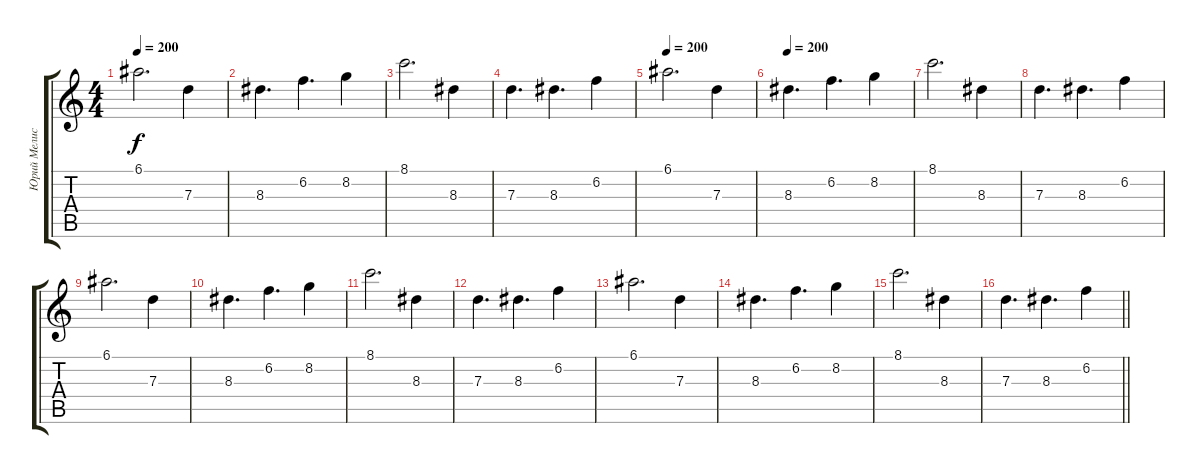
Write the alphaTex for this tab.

\track ("Юрий Мелисов" "Юрий Мелис") {instrument overdrivenguitar}
\staff {score tabs}
\tuning (E4 B3 G3 D3 A2 E2) {hide}
\ts (4 4)
\tempo 200
\clef g2
\ks c
6.1.2{d dy f} 7.3.4 |
8.3.4{d} 6.2.4{d} 8.2.4 |
8.1.2{d} 8.3.4 |
7.3.4{d} 8.3.4{d} 6.2.4 |
\tempo 200
6.1.2{d} 7.3.4 |
\tempo 200
8.3.4{d} 6.2.4{d} 8.2.4 |
8.1.2{d} 8.3.4 |
7.3.4{d} 8.3.4{d} 6.2.4 |
6.1.2{d} 7.3.4 |
8.3.4{d} 6.2.4{d} 8.2.4 |
8.1.2{d} 8.3.4 |
7.3.4{d} 8.3.4{d} 6.2.4 |
6.1.2{d} 7.3.4 |
8.3.4{d} 6.2.4{d} 8.2.4 |
8.1.2{d} 8.3.4 |
\barLineRight lightlight
7.3.4{d} 8.3.4{d} 6.2.4
